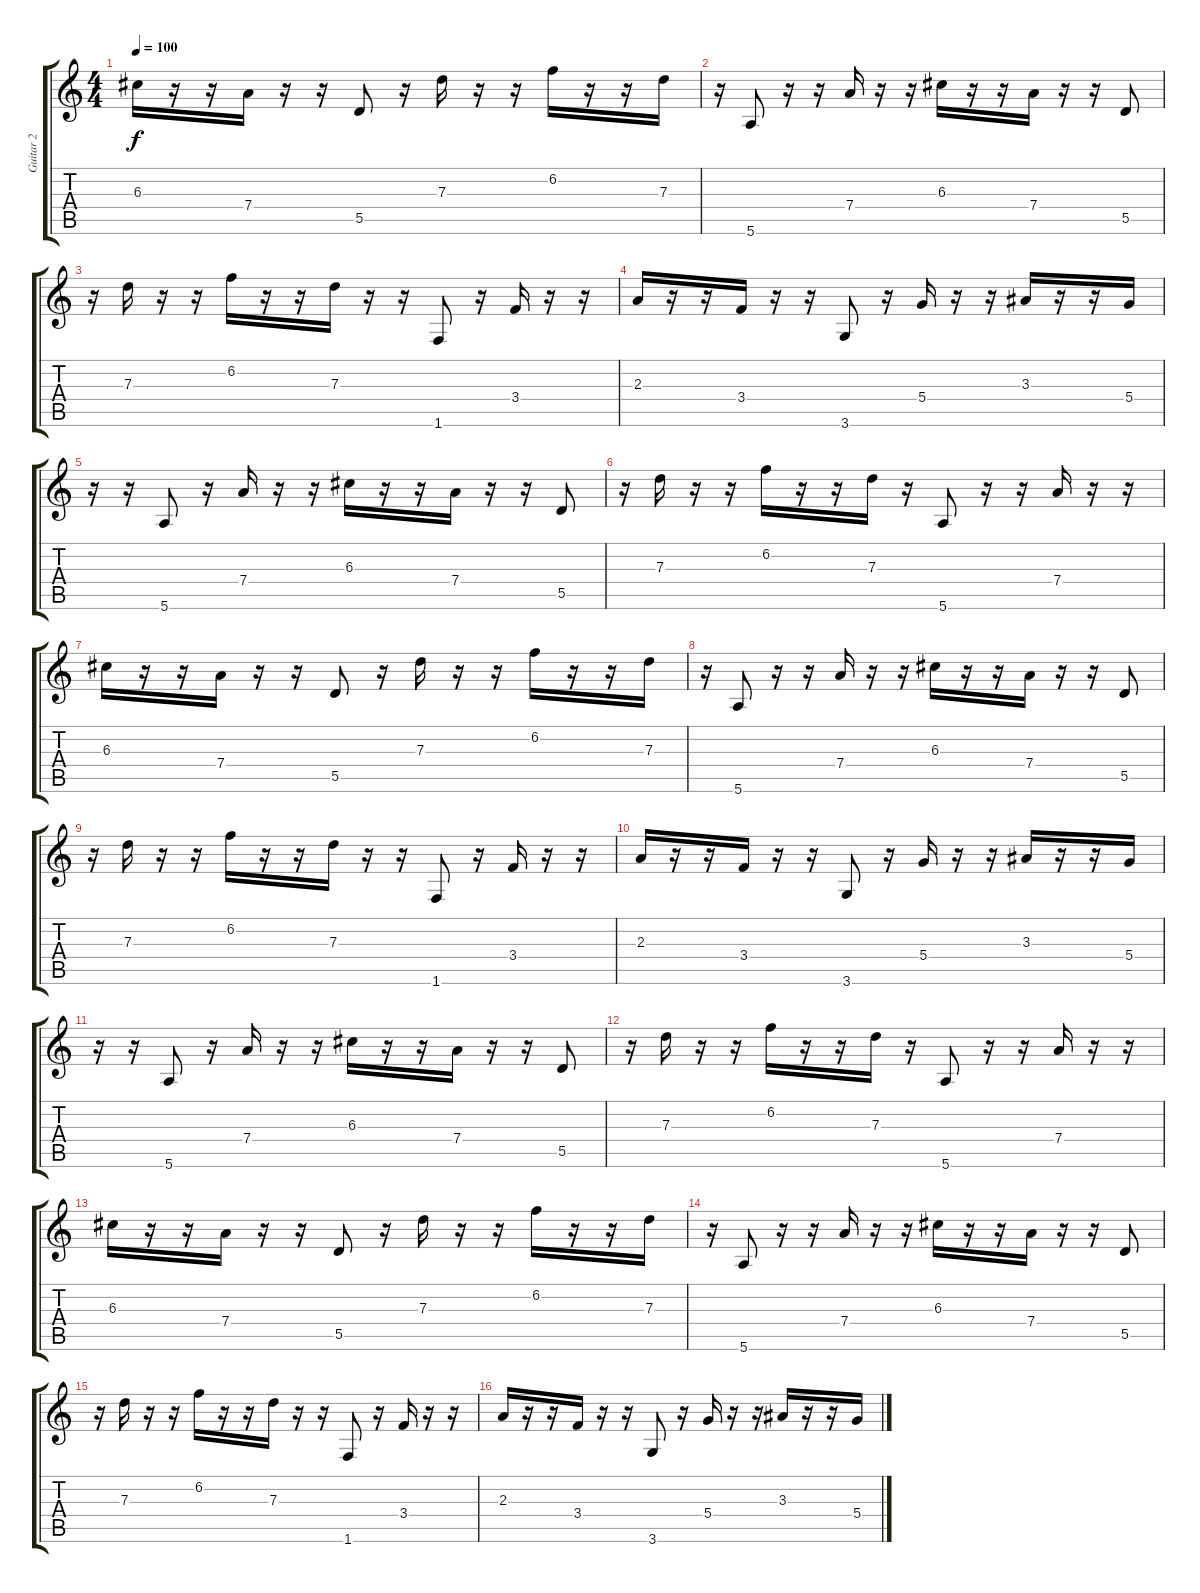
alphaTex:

\track ("Guitar 2" "Guitar 2") {instrument guitarharmonics}
\staff {score tabs}
\tuning (E4 B3 G3 D3 A2 E2) {hide}
\ts (4 4)
\tempo 100
\clef g2
\ks c
6.3.16{dy f} r.16 r.16 7.4.16 r.16 r.16 5.5.8 r.16 7.3.16 r.16 r.16 6.2.16 r.16 r.16 7.3.16 |
r.16 5.6.8 r.16 r.16 7.4.16 r.16 r.16 6.3.16 r.16 r.16 7.4.16 r.16 r.16 5.5.8 |
r.16 7.3.16 r.16 r.16 6.2.16 r.16 r.16 7.3.16 r.16 r.16 1.6.8 r.16 3.4.16 r.16 r.16 |
2.3.16 r.16 r.16 3.4.16 r.16 r.16 3.6.8 r.16 5.4.16 r.16 r.16 3.3.16 r.16 r.16 5.4.16 |
r.16 r.16 5.6.8 r.16 7.4.16 r.16 r.16 6.3.16 r.16 r.16 7.4.16 r.16 r.16 5.5.8 |
r.16 7.3.16 r.16 r.16 6.2.16 r.16 r.16 7.3.16 r.16 5.6.8 r.16 r.16 7.4.16 r.16 r.16 |
6.3.16 r.16 r.16 7.4.16 r.16 r.16 5.5.8 r.16 7.3.16 r.16 r.16 6.2.16 r.16 r.16 7.3.16 |
r.16 5.6.8 r.16 r.16 7.4.16 r.16 r.16 6.3.16 r.16 r.16 7.4.16 r.16 r.16 5.5.8 |
r.16 7.3.16 r.16 r.16 6.2.16 r.16 r.16 7.3.16 r.16 r.16 1.6.8 r.16 3.4.16 r.16 r.16 |
2.3.16 r.16 r.16 3.4.16 r.16 r.16 3.6.8 r.16 5.4.16 r.16 r.16 3.3.16 r.16 r.16 5.4.16 |
r.16 r.16 5.6.8 r.16 7.4.16 r.16 r.16 6.3.16 r.16 r.16 7.4.16 r.16 r.16 5.5.8 |
r.16 7.3.16 r.16 r.16 6.2.16 r.16 r.16 7.3.16 r.16 5.6.8 r.16 r.16 7.4.16 r.16 r.16 |
6.3.16 r.16 r.16 7.4.16 r.16 r.16 5.5.8 r.16 7.3.16 r.16 r.16 6.2.16 r.16 r.16 7.3.16 |
r.16 5.6.8 r.16 r.16 7.4.16 r.16 r.16 6.3.16 r.16 r.16 7.4.16 r.16 r.16 5.5.8 |
r.16 7.3.16 r.16 r.16 6.2.16 r.16 r.16 7.3.16 r.16 r.16 1.6.8 r.16 3.4.16 r.16 r.16 |
2.3.16 r.16 r.16 3.4.16 r.16 r.16 3.6.8 r.16 5.4.16 r.16 r.16 3.3.16 r.16 r.16 5.4.16
